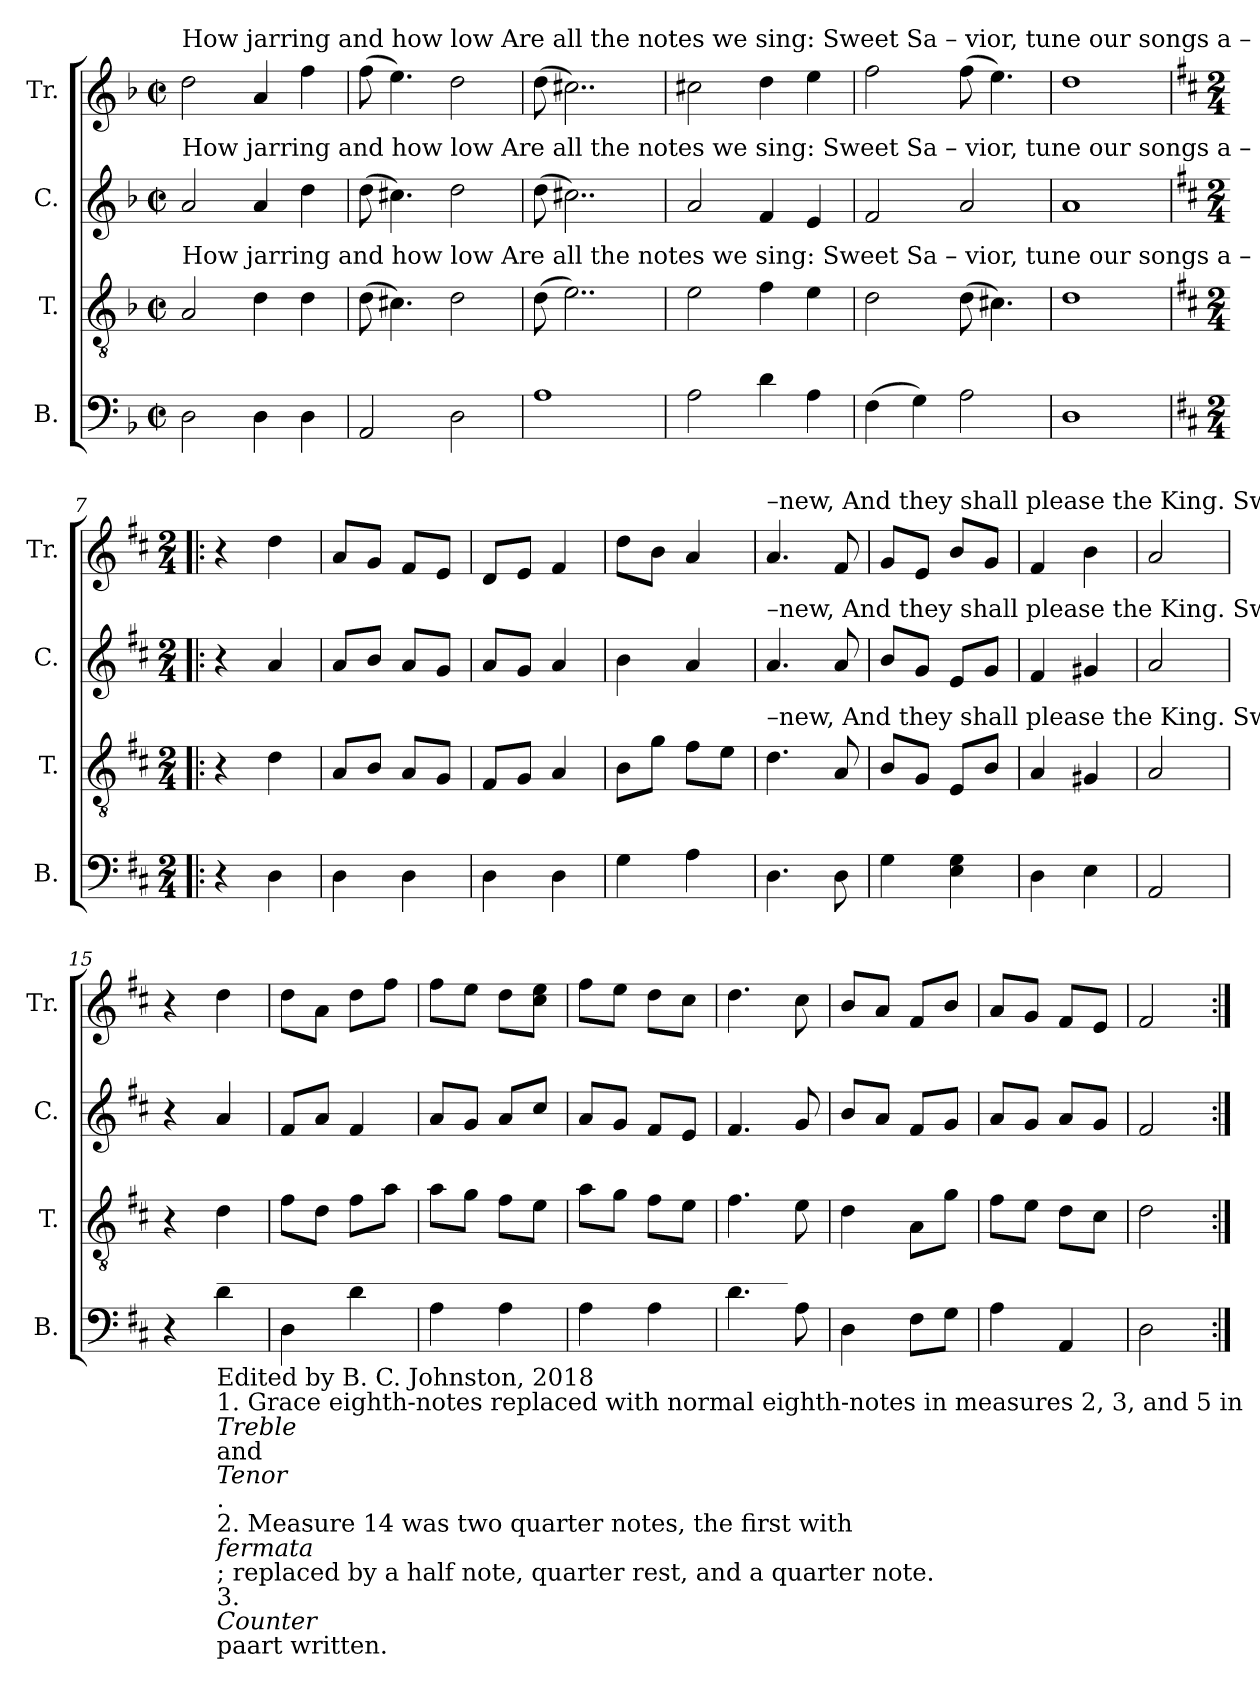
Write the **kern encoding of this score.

**kern	**kern	**kern	**kern
*part4	*part3	*part2	*part1
*staff4	*staff3	*staff2	*staff1
*I"B.	*I"T.	*I"C.	*I"Tr.
*I'B.	*I'T.	*I'C.	*I'Tr.
*clefF4	*clefGv2	*clefG2	*clefG2
*k[b-]	*k[b-]	*k[b-]	*k[b-]
*M2/2	*M2/2	*M2/2	*M2/2
*met(c|)	*met(c|)	*met(c|)	*met(c|)
*MM100	*MM100	*MM100	*MM100
=1	=1	=1	=1
!	!	!	!LO:TX:a:t=How jarring and       how    low              Are  all  the notes   we             sing&colon;                      Sweet Sa  –  vior,     tune  our   songs   a  –
!	!	!LO:TX:a:t=How jarring and       how    low              Are  all  the notes   we             sing&colon;                      Sweet Sa  –  vior,     tune  our   songs   a  –	!
!	!LO:TX:a:t=How jarring and       how    low              Are  all  the notes   we             sing&colon;                      Sweet Sa  –  vior,     tune  our   songs   a  –	!	!
2D\	2A/	2a/	2dd\
4D\	4d\	4a/	4a/
4D\	4d\	4dd\	4ff\
=2	=2	=2	=2
2AA/	(8d\	(8dd\	(8ff\
.	4.c#X\)	4.cc#X\)	4.ee\)
2D\	2d\	2dd\	2dd\
=3	=3	=3	=3
1A	(8d\	(8dd\	(8dd\
.	2..e\)	2..cc#X\)	2..cc#X\)
=4	=4	=4	=4
2A\	2e\	2a/	2cc#X\
4d\	4f\	4f/	4dd\
4A\	4e\	4e/	4ee\
=5	=5	=5	=5
(4F\	2d\	2f/	2ff\
4G\)	.	.	.
2A\	(8d\	2a/	(8ff\
.	4.c#X\)	.	4.ee\)
=6	=6	=6	=6
1D	1d	1a	1dd
=7!|:	=7!|:	=7!|:	=7!|:
*k[f#c#]	*k[f#c#]	*k[f#c#]	*k[f#c#]
*M2/4	*M2/4	*M2/4	*M2/4
4r	4r	4r	4r
4D\	4d\	4a/	4dd\
=8	=8	=8	=8
4D\	8A/L	8a/L	8a/L
.	8B/J	8b/J	8g/J
4D\	8A/L	8a/L	8f#/L
.	8G/J	8g/J	8e/J
=9	=9	=9	=9
4D\	8F#/L	8a/L	8d/L
.	8G/J	8g/J	8e/J
4D\	4A/	4a/	4f#/
=10	=10	=10	=10
4G\	8B\L	4b\	8dd\L
.	8g\J	.	8b\J
4A\	8f#\L	4a/	4a/
.	8e\J	.	.
=11	=11	=11	=11
!	!	!	!LO:TX:a:t=–new, And  they  shall  please  the  King.     Sweet  Sa – vior,    tune    our      songs    a  –  new,   And   they   shall    please    the    King.
!	!	!LO:TX:a:t=–new, And  they  shall  please  the  King.     Sweet  Sa – vior,    tune    our      songs    a  –  new,   And   they   shall    please    the    King.	!
!	!LO:TX:a:t=–new, And  they  shall  please  the  King.     Sweet  Sa – vior,    tune    our      songs    a  –  new,   And   they   shall    please    the    King.	!	!
4.D\	4.d\	4.a/	4.a/
8D\	8A/	8a/	8f#/
=12	=12	=12	=12
4G\	8B/L	8b/L	8g/L
.	8G/J	8g/J	8e/J
4E\ 4G\	8E/L	8e/L	8b/L
.	8B/J	8g/J	8g/J
=13	=13	=13	=13
4D\	4A/	4f#/	4f#/
4E\	4G#X/	4g#X/	4b\
=14	=14	=14	=14
2AA/	2A/	2a/	2a/
=15	=15	=15	=15
4r	4r	4r	4r
!LO:TX:a:t=_______________________________________________	!	!	!
!LO:TX:b:t=Edited by B. C. Johnston, 2018	!	!	!
!LO:TX:b:t=1. Grace eighth-notes replaced with normal eighth-notes in measures 2, 3, and 5 in	!	!	!
!LO:TX:b:i:t=Treble	!	!	!
!LO:TX:b:t=and	!	!	!
!LO:TX:b:i:t=Tenor	!	!	!
!LO:TX:b:t=.	!	!	!
!LO:TX:b:t=2. Measure 14 was two quarter notes, the first with	!	!	!
!LO:TX:b:i:t=fermata	!	!	!
!LO:TX:b:t=; replaced by a half note, quarter rest, and a quarter note.	!	!	!
!LO:TX:b:t=3.	!	!	!
!LO:TX:b:i:t=Counter	!	!	!
!LO:TX:b:t=paart written.	!	!	!
4d\	4d\	4a/	4dd\
=16	=16	=16	=16
4D\	8f#\L	8f#/L	8dd\L
.	8d\J	8a/J	8a\J
4d\	8f#\L	4f#/	8dd\L
.	8a\J	.	8ff#\J
=17	=17	=17	=17
4A\	8a\L	8a/L	8ff#\L
.	8g\J	8g/J	8ee\J
4A\	8f#\L	8a/L	8dd\L
.	8e\J	8cc#/J	8cc#\ 8ee\J
=18	=18	=18	=18
4A\	8a\L	8a/L	8ff#\L
.	8g\J	8g/J	8ee\J
4A\	8f#\L	8f#/L	8dd\L
.	8e\J	8e/J	8cc#\J
=19	=19	=19	=19
4.d\	4.f#\	4.f#/	4.dd\
8A\	8e\	8g/	8cc#\
=20	=20	=20	=20
4D\	4d\	8b/L	8b/L
.	.	8a/J	8a/J
8F#\L	8A\L	8f#/L	8f#/L
8G\J	8g\J	8g/J	8b/J
=21	=21	=21	=21
4A\	8f#\L	8a/L	8a/L
.	8e\J	8g/J	8g/J
4AA/	8d\L	8a/L	8f#/L
.	8c#\J	8g/J	8e/J
=22	=22	=22	=22
2D\	2d\	2f#/	2f#/
=:|!	=:|!	=:|!	=:|!
*-	*-	*-	*-
